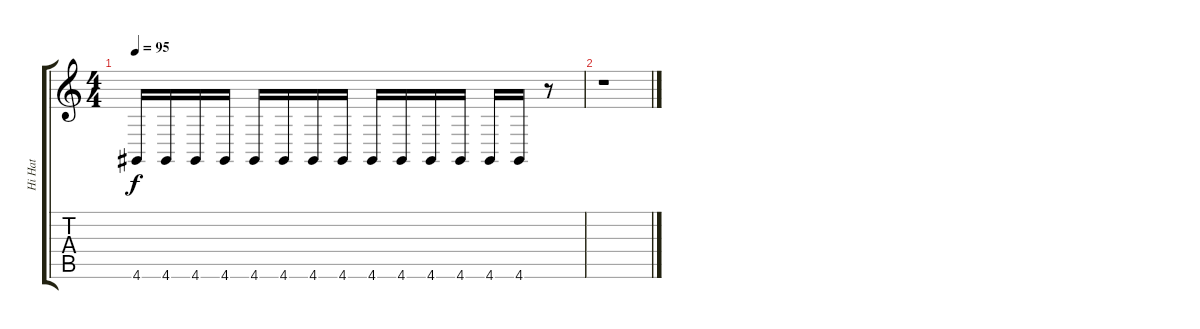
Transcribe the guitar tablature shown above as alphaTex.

\track ("Hi Hat" "Hi Hat") {instrument woodblock}
\staff {score tabs}
\tuning (E4 B3 G3 D3 A2 E2) {hide}
\ts (4 4)
\tempo 95
\clef g2
\ks c
4.6.16{dy f} 4.6.16 4.6.16 4.6.16 4.6.16 4.6.16 4.6.16 4.6.16 4.6.16 4.6.16 4.6.16 4.6.16 4.6.16 4.6.16 r.8 |
r.1
